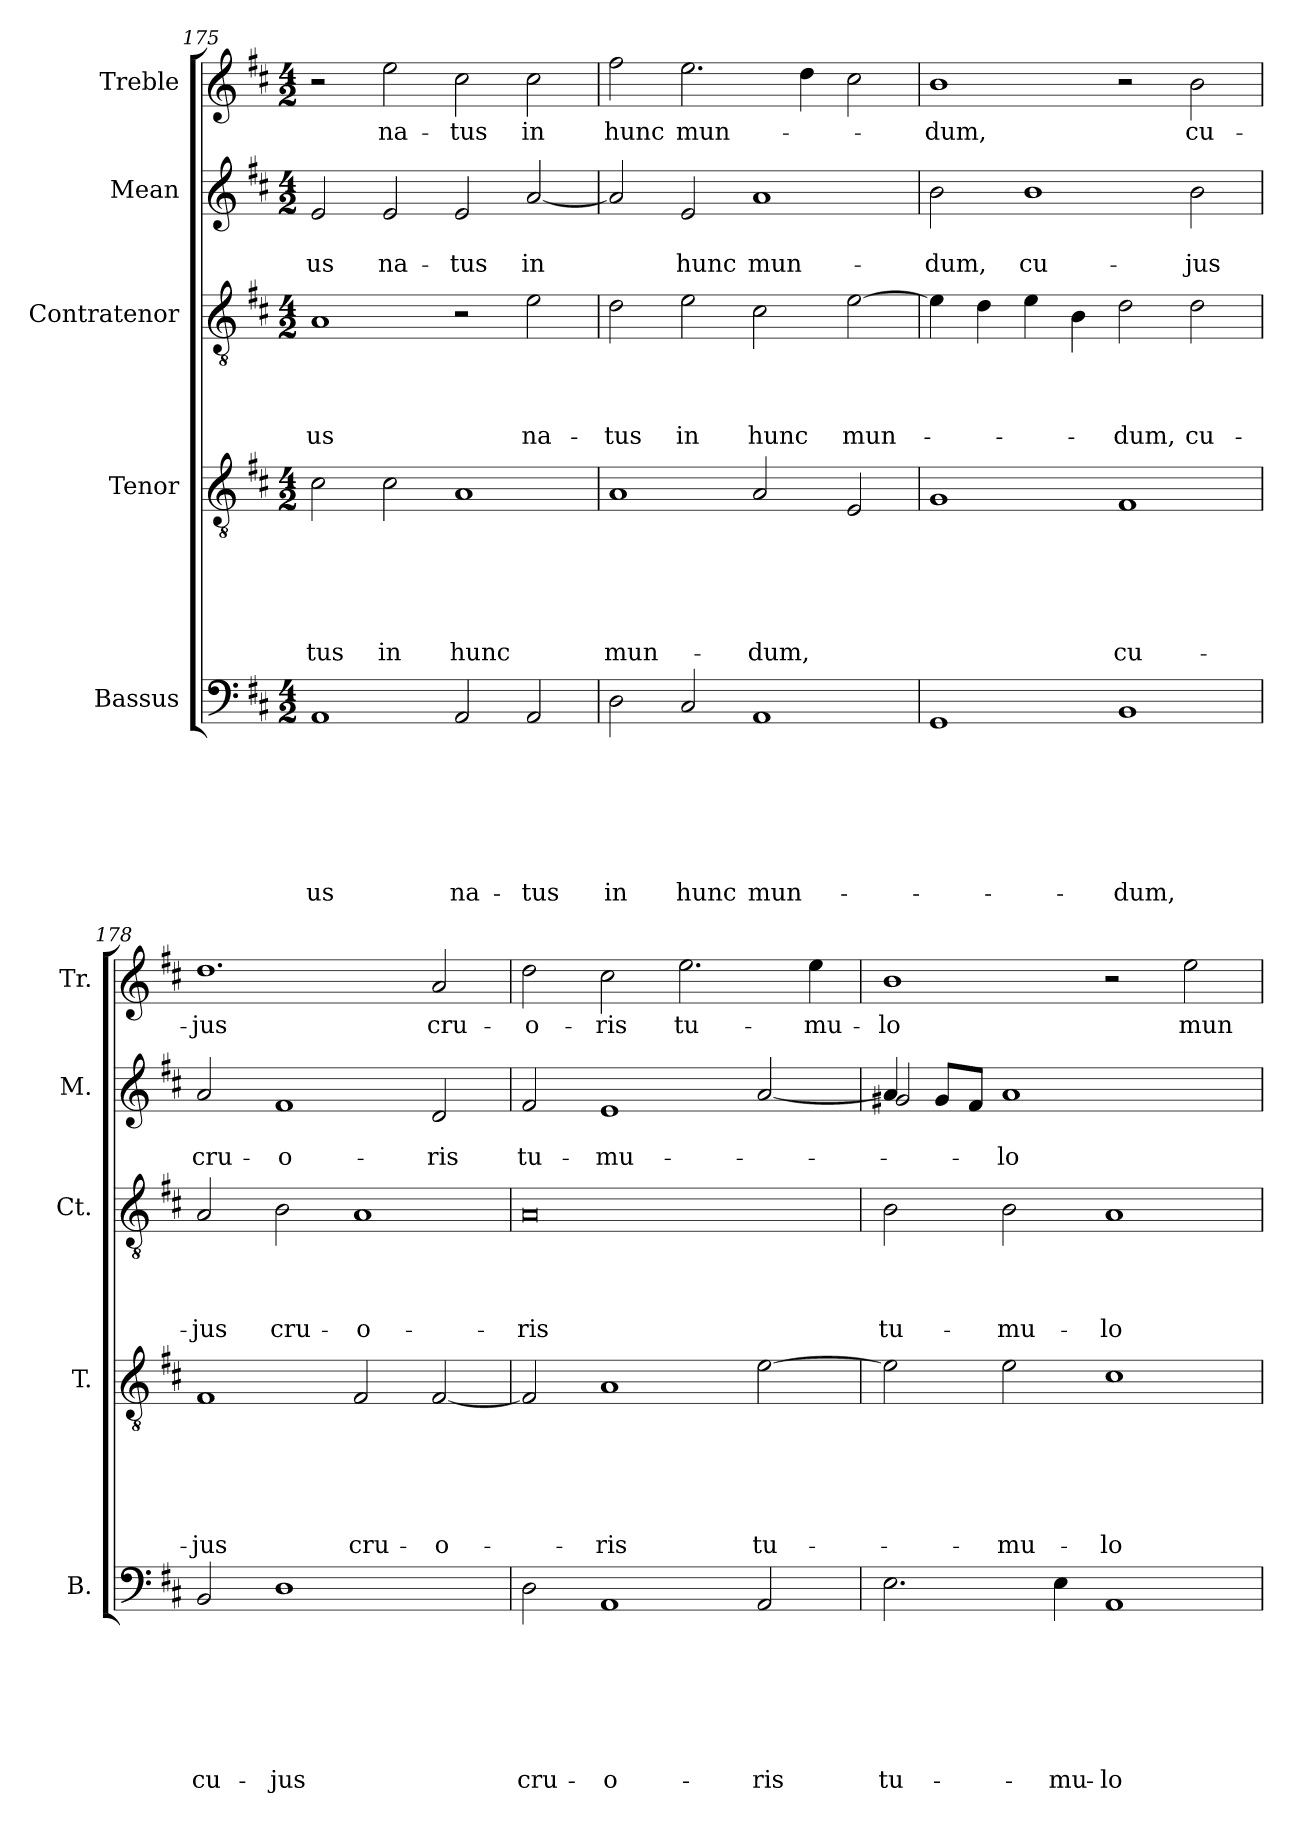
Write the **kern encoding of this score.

**kern	**text	**text	**text	**text	**text	**text	**text	**kern	**text	**text	**text	**text	**text	**text	**kern	**text	**text	**text	**text	**kern	**text	**text	**kern	**text
*part5	*part5	*part5	*part5	*part5	*part5	*part5	*part5	*part4	*part4	*part4	*part4	*part4	*part4	*part4	*part3	*part3	*part3	*part3	*part3	*part2	*part2	*part2	*part1	*part1
*staff5	*staff5	*staff5	*staff5	*staff5	*staff5	*staff5	*staff5	*staff4	*staff4	*staff4	*staff4	*staff4	*staff4	*staff4	*staff3	*staff3	*staff3	*staff3	*staff3	*staff2	*staff2	*staff2	*staff1	*staff1
*I"Bassus	*	*	*	*	*	*	*	*I"Tenor	*	*	*	*	*	*	*I"Contratenor	*	*	*	*	*I"Mean	*	*	*I"Treble	*
*I'B.	*	*	*	*	*	*	*	*I'T.	*	*	*	*	*	*	*I'Ct.	*	*	*	*	*I'M.	*	*	*I'Tr.	*
*clefF4	*	*	*	*	*	*	*	*clefGv2	*	*	*	*	*	*	*clefGv2	*	*	*	*	*clefG2	*	*	*clefG2	*
*k[f#c#]	*	*	*	*	*	*	*	*k[f#c#]	*	*	*	*	*	*	*k[f#c#]	*	*	*	*	*k[f#c#]	*	*	*k[f#c#]	*
*D:	*	*	*	*	*	*	*	*D:	*	*	*	*	*	*	*D:	*	*	*	*	*D:	*	*	*D:	*
*M4/2	*	*	*	*	*	*	*	*M4/2	*	*	*	*	*	*	*M4/2	*	*	*	*	*M4/2	*	*	*M4/2	*
=175	=175	=175	=175	=175	=175	=175	=175	=175	=175	=175	=175	=175	=175	=175	=175	=175	=175	=175	=175	=175	=175	=175	=175	=175
!	!	!	!	!	!	!	!LO:LY:b	!	!	!	!	!	!	!LO:LY:b	!	!	!	!	!LO:LY:b	!	!	!LO:LY:b	!	!
1AA	.	.	.	.	.	.	-us	2c#\	.	.	.	.	.	-tus	1A	.	.	.	-us	2e/	.	-us	2r	.
!	!	!	!	!	!	!	!	!	!	!	!	!	!	!LO:LY:b	!	!	!	!	!	!	!	!LO:LY:b	!	!LO:LY:b
.	.	.	.	.	.	.	.	2c#\	.	.	.	.	.	in	.	.	.	.	.	2e/	.	na-	2ee\	na-
!	!	!	!	!	!	!	!LO:LY:b	!	!	!	!	!	!	!LO:LY:b	!	!	!	!	!	!	!	!LO:LY:b	!	!LO:LY:b
2AA/	.	.	.	.	.	.	na-	1A	.	.	.	.	.	hunc	2r	.	.	.	.	2e/	.	-tus	2cc#\	-tus
!	!	!	!	!	!	!	!LO:LY:b	!	!	!	!	!	!	!	!	!	!	!	!LO:LY:b	!	!	!LO:LY:b	!	!LO:LY:b
2AA/	.	.	.	.	.	.	-tus	.	.	.	.	.	.	.	2e\	.	.	.	na-	[<2a/	.	in	2cc#\	in
=176	=176	=176	=176	=176	=176	=176	=176	=176	=176	=176	=176	=176	=176	=176	=176	=176	=176	=176	=176	=176	=176	=176	=176	=176
!	!	!	!	!	!	!	!LO:LY:b	!	!	!	!	!	!	!LO:LY:b	!	!	!	!	!LO:LY:b	!	!	!	!	!LO:LY:b
2D\	.	.	.	.	.	.	in	1A	.	.	.	.	.	mun-	2d\	.	.	.	-tus	2a/]	.	.	2ff#\	hunc
!	!	!	!	!	!	!	!LO:LY:b	!	!	!	!	!	!	!	!	!	!	!	!LO:LY:b	!	!	!LO:LY:b	!	!LO:LY:b
2C#/	.	.	.	.	.	.	hunc	.	.	.	.	.	.	.	2e\	.	.	.	in	2e/	.	hunc	2.ee\	mun-
!	!	!	!	!	!	!	!LO:LY:b	!	!	!	!	!	!	!LO:LY:b	!	!	!	!	!LO:LY:b	!	!	!LO:LY:b	!	!
1AA	.	.	.	.	.	.	mun-	2A/	.	.	.	.	.	-dum,	2c#\	.	.	.	hunc	1a	.	mun-	.	.
.	.	.	.	.	.	.	.	.	.	.	.	.	.	.	.	.	.	.	.	.	.	.	4dd\	.
!	!	!	!	!	!	!	!	!	!	!	!	!	!	!	!	!	!	!	!LO:LY:b	!	!	!	!	!
.	.	.	.	.	.	.	.	2E/	.	.	.	.	.	.	[>2e\	.	.	.	mun-	.	.	.	2cc#\	.
!!LO:PB:g=z
=177	=177	=177	=177	=177	=177	=177	=177	=177	=177	=177	=177	=177	=177	=177	=177	=177	=177	=177	=177	=177	=177	=177	=177	=177
!	!	!	!	!	!	!	!	!	!	!	!	!	!	!	!	!	!	!	!	!	!	!LO:LY:b	!	!LO:LY:b
1GG	.	.	.	.	.	.	.	1G	.	.	.	.	.	.	4e\]	.	.	.	.	2b\	.	-dum,	1b	-dum,
.	.	.	.	.	.	.	.	.	.	.	.	.	.	.	4d\	.	.	.	.	.	.	.	.	.
!	!	!	!	!	!	!	!	!	!	!	!	!	!	!	!	!	!	!	!	!	!	!LO:LY:b	!	!
.	.	.	.	.	.	.	.	.	.	.	.	.	.	.	4e\	.	.	.	.	1b	.	cu-	.	.
.	.	.	.	.	.	.	.	.	.	.	.	.	.	.	4B\	.	.	.	.	.	.	.	.	.
!	!	!	!	!	!	!	!LO:LY:b	!	!	!	!	!	!	!LO:LY:b	!	!	!	!	!LO:LY:b	!	!	!	!	!
1BB	.	.	.	.	.	.	-dum,	1F#	.	.	.	.	.	cu-	2d\	.	.	.	-dum,	.	.	.	2r	.
!	!	!	!	!	!	!	!	!	!	!	!	!	!	!	!	!	!	!	!LO:LY:b	!	!	!LO:LY:b	!	!LO:LY:b
.	.	.	.	.	.	.	.	.	.	.	.	.	.	.	2d\	.	.	.	cu-	2b\	.	-jus	2b\	cu-
=178	=178	=178	=178	=178	=178	=178	=178	=178	=178	=178	=178	=178	=178	=178	=178	=178	=178	=178	=178	=178	=178	=178	=178	=178
!	!	!	!	!	!	!	!LO:LY:b	!	!	!	!	!	!	!LO:LY:b	!	!	!	!	!LO:LY:b	!	!	!LO:LY:b	!	!LO:LY:b
2BB/	.	.	.	.	.	.	cu-	1F#	.	.	.	.	.	-jus	2A/	.	.	.	-jus	2a/	.	cru-	1.dd	-jus
!	!	!	!	!	!	!	!LO:LY:b	!	!	!	!	!	!	!	!	!	!	!	!LO:LY:b	!	!	!LO:LY:b:rj	!	!
1D	.	.	.	.	.	.	-jus	.	.	.	.	.	.	.	2B\	.	.	.	cru-	1f#	.	-o-	.	.
!	!	!	!	!	!	!	!	!	!	!	!	!	!	!LO:LY:b	!	!	!	!	!LO:LY:b:rj	!	!	!	!	!
.	.	.	.	.	.	.	.	2F#/	.	.	.	.	.	cru-	1A	.	.	.	-o-	.	.	.	.	.
!	!	!	!	!	!	!	!	!	!	!	!	!	!	!LO:LY:b	!	!	!	!	!	!	!	!LO:LY:b	!	!LO:LY:b
2ryy	.	.	.	.	.	.	.	[<2F#/	.	.	.	.	.	-o-	.	.	.	.	.	2d/	.	-ris	2a/	cru-
=179	=179	=179	=179	=179	=179	=179	=179	=179	=179	=179	=179	=179	=179	=179	=179	=179	=179	=179	=179	=179	=179	=179	=179	=179
!	!	!	!	!	!	!	!LO:LY:b	!	!	!	!	!	!	!	!	!	!	!	!LO:LY:b	!	!	!LO:LY:b	!	!LO:LY:b
2D\	.	.	.	.	.	.	cru-	2F#/]	.	.	.	.	.	.	0A	.	.	.	-ris	2f#/	.	tu-	2dd\	-o-
!	!	!	!	!	!	!	!LO:LY:b:rj	!	!	!	!	!	!	!LO:LY:b	!	!	!	!	!	!	!	!LO:LY:b	!	!LO:LY:b
1AA	.	.	.	.	.	.	-o-	1A	.	.	.	.	.	-ris	.	.	.	.	.	1e	.	-mu-	2cc#\	-ris
!	!	!	!	!	!	!	!	!	!	!	!	!	!	!	!	!	!	!	!	!	!	!	!	!LO:LY:b
.	.	.	.	.	.	.	.	.	.	.	.	.	.	.	.	.	.	.	.	.	.	.	2.ee\	tu-
!	!	!	!	!	!	!	!LO:LY:b	!	!	!	!	!	!	!LO:LY:b	!	!	!	!	!	!	!	!	!	!
2AA/	.	.	.	.	.	.	-ris	[>2e\	.	.	.	.	.	tu-	.	.	.	.	.	[<2a/	.	.	.	.
!	!	!	!	!	!	!	!	!	!	!	!	!	!	!	!	!	!	!	!	!	!	!	!	!LO:LY:b
.	.	.	.	.	.	.	.	.	.	.	.	.	.	.	.	.	.	.	.	.	.	.	4ee\	-mu-
=180	=180	=180	=180	=180	=180	=180	=180	=180	=180	=180	=180	=180	=180	=180	=180	=180	=180	=180	=180	=180	=180	=180	=180	=180
!	!	!	!	!	!	!	!LO:LY:b	!	!	!	!	!	!	!	!	!	!	!	!LO:LY:b	!	!	!	!	!LO:LY:b
*	*	*	*	*	*	*	*	*	*	*	*	*	*	*	*	*	*	*	*	*^	*	*	*	*
2.E\	.	.	.	.	.	.	tu-	2e\]	.	.	.	.	.	.	2B\	.	.	.	tu-	4a/]	2g#/	.	.	1b	-lo
.	.	.	.	.	.	.	.	.	.	.	.	.	.	.	.	.	.	.	.	8g#/L	.	.	.	.	.
.	.	.	.	.	.	.	.	.	.	.	.	.	.	.	.	.	.	.	.	8f#/J	.	.	.	.	.
!	!	!	!	!	!	!	!	!	!	!	!	!	!	!LO:LY:b	!	!	!	!	!LO:LY:b	!	!	!	!LO:LY:b	!	!
.	.	.	.	.	.	.	.	2e\	.	.	.	.	.	-mu-	2B\	.	.	.	-mu-	1a	2ryy	.	-lo	.	.
!	!	!	!	!	!	!	!LO:LY:b	!	!	!	!	!	!	!	!	!	!	!	!	!	!	!	!	!	!
4E\	.	.	.	.	.	.	-mu-	.	.	.	.	.	.	.	.	.	.	.	.	.	.	.	.	.	.
!	!	!	!	!	!	!	!LO:LY:b:rj	!	!	!	!	!	!	!LO:LY:b	!	!	!	!	!LO:LY:b	!	!	!	!	!	!
1AA	.	.	.	.	.	.	-lo	1c#	.	.	.	.	.	-lo	1A	.	.	.	-lo	.	1ryy	.	.	2r	.
!	!	!	!	!	!	!	!	!	!	!	!	!	!	!	!	!	!	!	!	!	!	!	!	!	!LO:LY:b
.	.	.	.	.	.	.	.	.	.	.	.	.	.	.	.	.	.	.	.	2ryy	.	.	.	2ee\	mun-
*	*	*	*	*	*	*	*	*	*	*	*	*	*	*	*	*	*	*	*	*v	*v	*	*	*	*
=	=	=	=	=	=	=	=	=	=	=	=	=	=	=	=	=	=	=	=	=	=	=	=	=
*-	*-	*-	*-	*-	*-	*-	*-	*-	*-	*-	*-	*-	*-	*-	*-	*-	*-	*-	*-	*-	*-	*-	*-	*-
